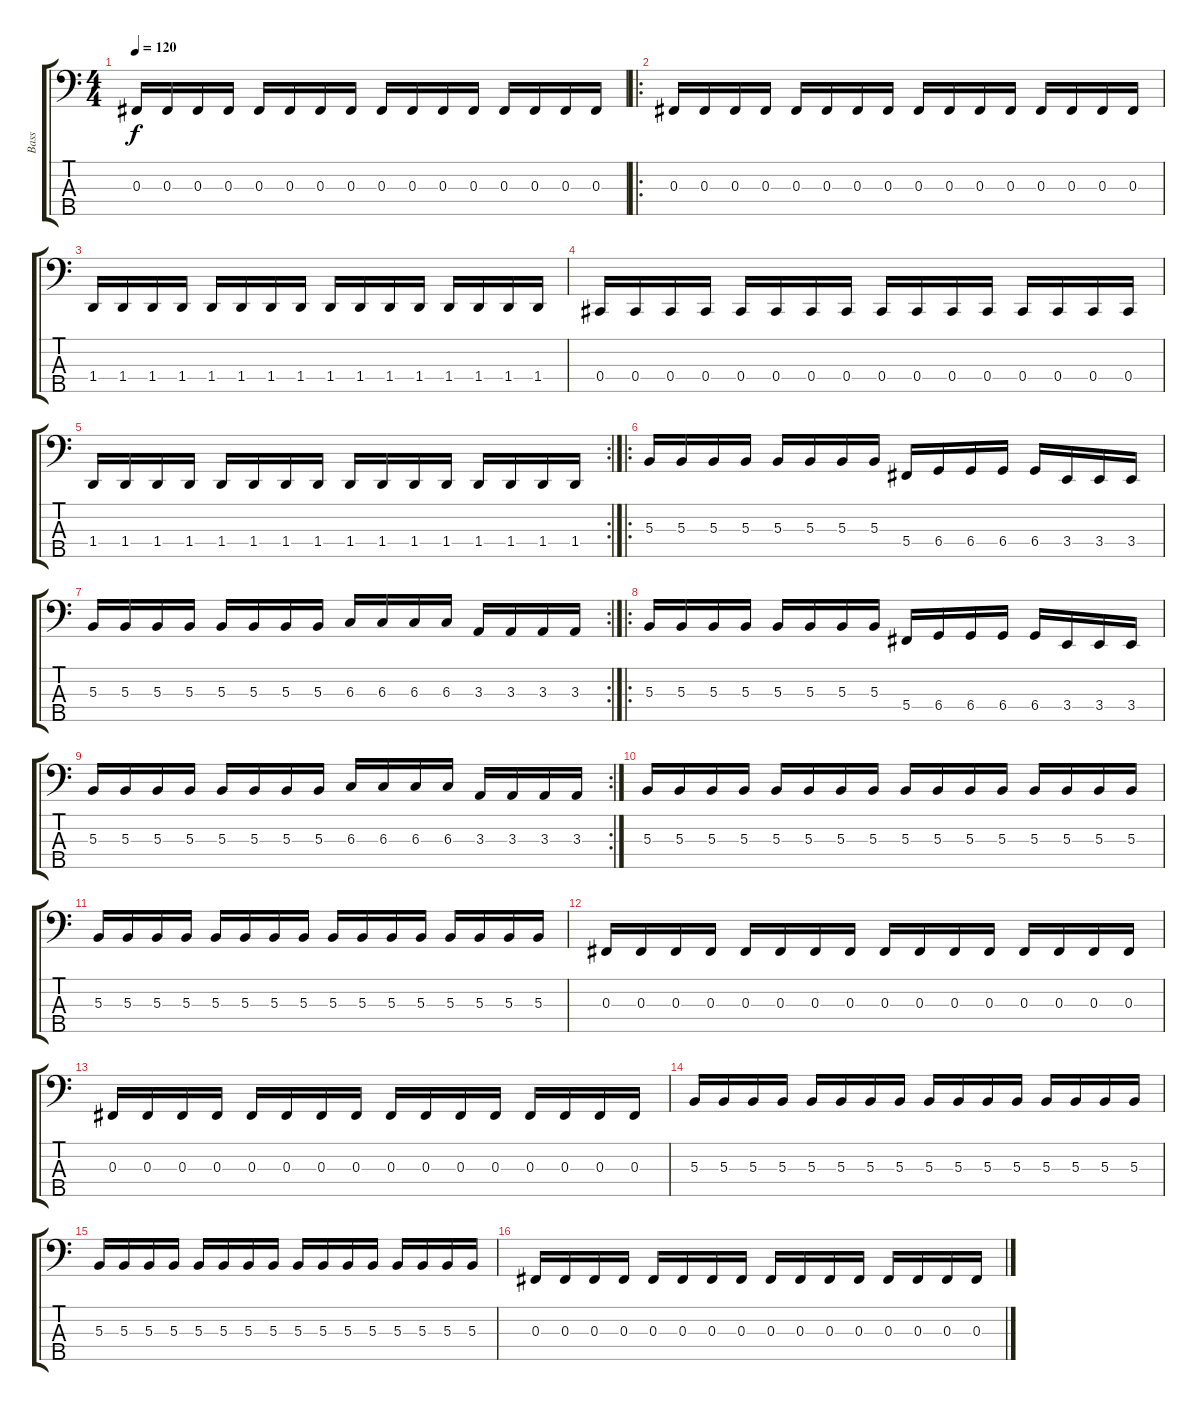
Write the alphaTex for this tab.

\track ("Bass" "Bass") {instrument electricbasspick}
\staff {score tabs}
\tuning (E2 B1 Gb1 Db1 Ab0) {hide}
\ts (4 4)
\tempo 120
\clef f4
\ks c
0.3.16{dy f} 0.3.16 0.3.16 0.3.16 0.3.16 0.3.16 0.3.16 0.3.16 0.3.16 0.3.16 0.3.16 0.3.16 0.3.16 0.3.16 0.3.16 0.3.16 |
\ro
0.3.16 0.3.16 0.3.16 0.3.16 0.3.16 0.3.16 0.3.16 0.3.16 0.3.16 0.3.16 0.3.16 0.3.16 0.3.16 0.3.16 0.3.16 0.3.16 |
1.4.16 1.4.16 1.4.16 1.4.16 1.4.16 1.4.16 1.4.16 1.4.16 1.4.16 1.4.16 1.4.16 1.4.16 1.4.16 1.4.16 1.4.16 1.4.16 |
0.4.16 0.4.16 0.4.16 0.4.16 0.4.16 0.4.16 0.4.16 0.4.16 0.4.16 0.4.16 0.4.16 0.4.16 0.4.16 0.4.16 0.4.16 0.4.16 |
\rc 2
1.4.16 1.4.16 1.4.16 1.4.16 1.4.16 1.4.16 1.4.16 1.4.16 1.4.16 1.4.16 1.4.16 1.4.16 1.4.16 1.4.16 1.4.16 1.4.16 |
\ro
5.3.16 5.3.16 5.3.16 5.3.16 5.3.16 5.3.16 5.3.16 5.3.16 5.4.16 6.4.16 6.4.16 6.4.16 6.4.16 3.4.16 3.4.16 3.4.16 |
\rc 2
5.3.16 5.3.16 5.3.16 5.3.16 5.3.16 5.3.16 5.3.16 5.3.16 6.3.16 6.3.16 6.3.16 6.3.16 3.3.16 3.3.16 3.3.16 3.3.16 |
\ro
5.3.16 5.3.16 5.3.16 5.3.16 5.3.16 5.3.16 5.3.16 5.3.16 5.4.16 6.4.16 6.4.16 6.4.16 6.4.16 3.4.16 3.4.16 3.4.16 |
\rc 2
5.3.16 5.3.16 5.3.16 5.3.16 5.3.16 5.3.16 5.3.16 5.3.16 6.3.16 6.3.16 6.3.16 6.3.16 3.3.16 3.3.16 3.3.16 3.3.16 |
5.3.16 5.3.16 5.3.16 5.3.16 5.3.16 5.3.16 5.3.16 5.3.16 5.3.16 5.3.16 5.3.16 5.3.16 5.3.16 5.3.16 5.3.16 5.3.16 |
5.3.16 5.3.16 5.3.16 5.3.16 5.3.16 5.3.16 5.3.16 5.3.16 5.3.16 5.3.16 5.3.16 5.3.16 5.3.16 5.3.16 5.3.16 5.3.16 |
0.3.16 0.3.16 0.3.16 0.3.16 0.3.16 0.3.16 0.3.16 0.3.16 0.3.16 0.3.16 0.3.16 0.3.16 0.3.16 0.3.16 0.3.16 0.3.16 |
0.3.16 0.3.16 0.3.16 0.3.16 0.3.16 0.3.16 0.3.16 0.3.16 0.3.16 0.3.16 0.3.16 0.3.16 0.3.16 0.3.16 0.3.16 0.3.16 |
5.3.16 5.3.16 5.3.16 5.3.16 5.3.16 5.3.16 5.3.16 5.3.16 5.3.16 5.3.16 5.3.16 5.3.16 5.3.16 5.3.16 5.3.16 5.3.16 |
5.3.16 5.3.16 5.3.16 5.3.16 5.3.16 5.3.16 5.3.16 5.3.16 5.3.16 5.3.16 5.3.16 5.3.16 5.3.16 5.3.16 5.3.16 5.3.16 |
0.3.16 0.3.16 0.3.16 0.3.16 0.3.16 0.3.16 0.3.16 0.3.16 0.3.16 0.3.16 0.3.16 0.3.16 0.3.16 0.3.16 0.3.16 0.3.16
